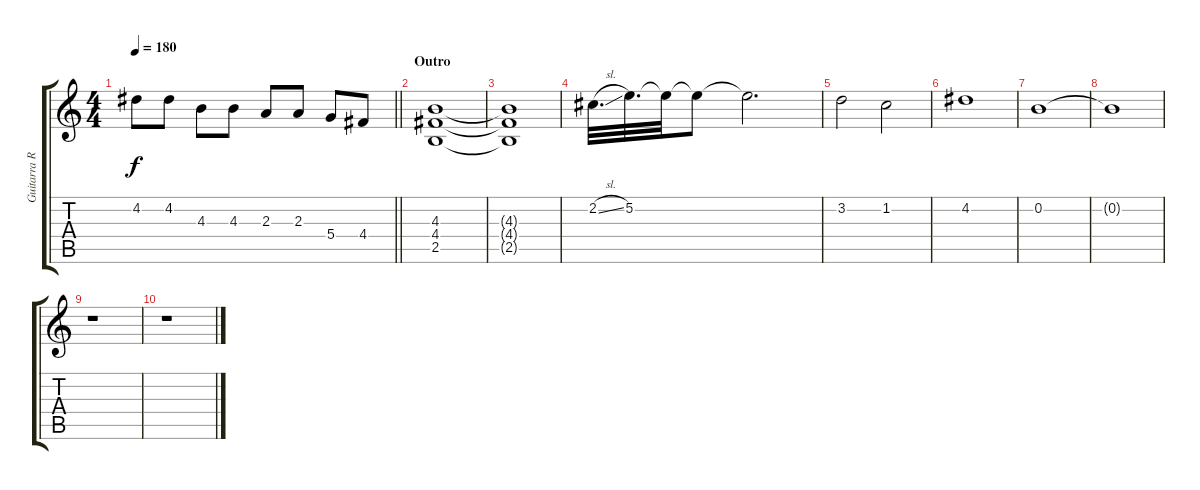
\track ("Guitarra Rítmica" "Guitarra R") {instrument distortionguitar}
\staff {score tabs}
\tuning (E4 B3 G3 D3 A2 E2) {hide}
\ts (4 4)
\tempo 180
\clef g2
\barLineRight lightlight
\ks c
4.2.8{dy f} 4.2.8 4.3.8 4.3.8 2.3.8 2.3.8 5.4.8 4.4.8 |
\section ("" "Outro")
(4.3 4.4 2.5).1 |
(4.3{t} 4.4{t} 2.5{t}).1 |
2.2{sl}.32{d instrument acousticguitarsteel} 5.2.32{d} 5.2{t}.32 5.2{t}.8 5.2{t}.2{d} |
3.2.2 1.2.2 |
4.2.1 |
0.2.1 |
0.2{t}.1 |
r.1 |
r.1
